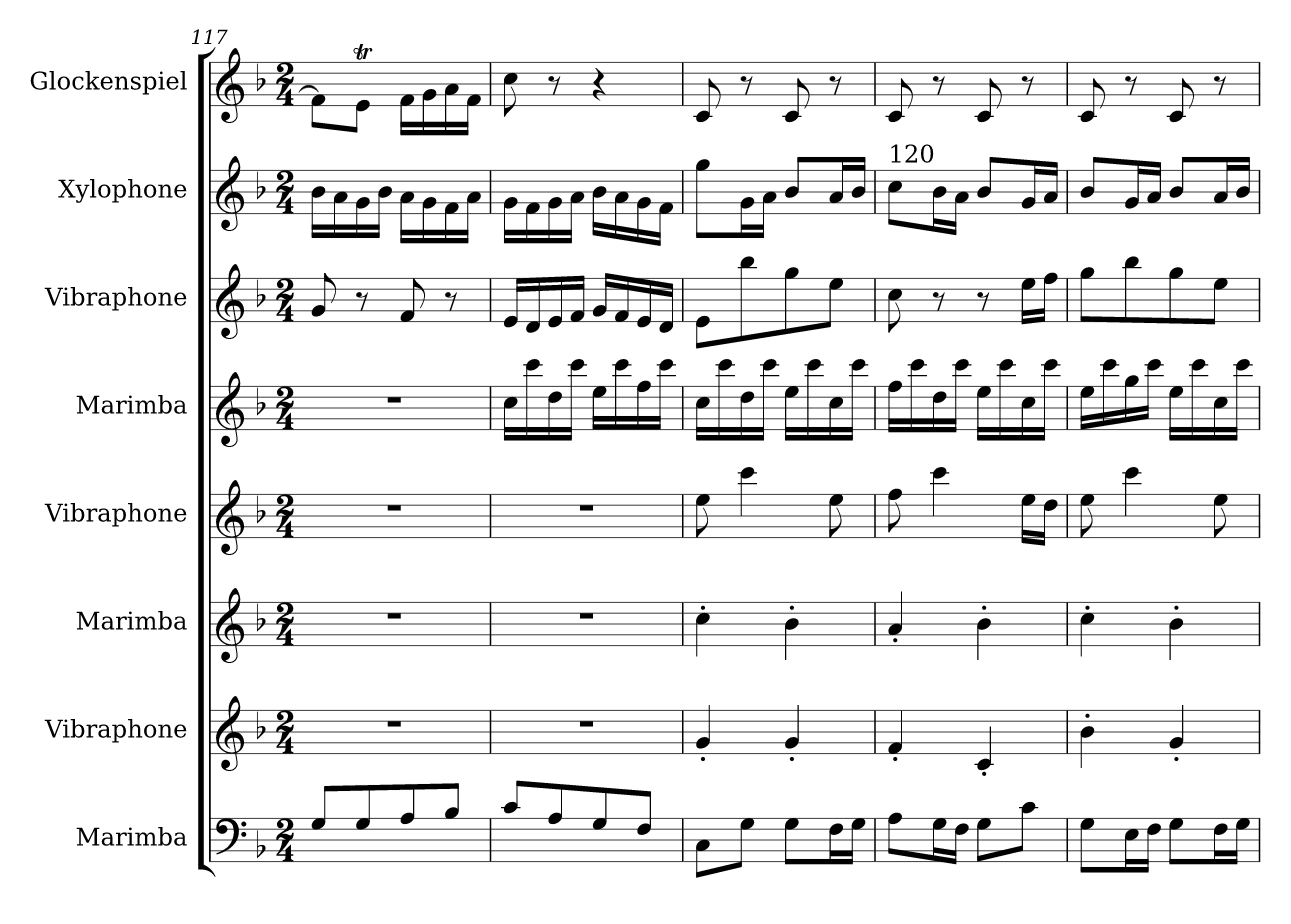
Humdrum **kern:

**kern	**kern	**kern	**kern	**kern	**kern	**kern	**kern
*part8	*part7	*part6	*part5	*part4	*part3	*part2	*part1
*staff8	*staff7	*staff6	*staff5	*staff4	*staff3	*staff2	*staff1
*I"Marimba	*I"Vibraphone	*I"Marimba	*I"Vibraphone	*I"Marimba	*I"Vibraphone	*I"Xylophone	*I"Glockenspiel
*I'Mrm.	*I'Vib.	*I'Mrm.	*I'Vib.	*I'Mrm.	*I'Vib.	*I'Xyl.	*I'Glock.
*clefF4	*clefG2	*clefG2	*clefG2	*clefG2	*clefG2	*clefG2	*clefG2
*	*	*	*	*	*	*ITrd-7c-12	*ITrd-14c-24
*k[b-]	*k[b-]	*k[b-]	*k[b-]	*k[b-]	*k[b-]	*k[b-]	*k[b-]
*M2/4	*M2/4	*M2/4	*M2/4	*M2/4	*M2/4	*M2/4	*M2/4
=117	=117	=117	=117	=117	=117	=117	=117
8G/L	2r	2r	2r	2r	8g/	16bb-\LL	8fff\L]
.	.	.	.	.	.	16aa\	.
8G/	.	.	.	.	8r	16gg\	8eeet\J
.	.	.	.	.	.	16bb-\JJ	.
8A/	.	.	.	.	8f/	16aa\LL	16fff\LL
.	.	.	.	.	.	16gg\	16ggg\
8B-/J	.	.	.	.	8r	16ff\	16aaa\
.	.	.	.	.	.	16aa\JJ	16fff\JJ
=118	=118	=118	=118	=118	=118	=118	=118
8c/L	2r	2r	2r	16cc\LL	16e/LL	16gg\LL	8cccc\
.	.	.	.	16ccc\	16d/	16ff\	.
8A/	.	.	.	16dd\	16e/	16gg\	8r
.	.	.	.	16ccc\JJ	16f/JJ	16aa\JJ	.
8G/	.	.	.	16ee\LL	16g/LL	16bb-\LL	4r
.	.	.	.	16ccc\	16f/	16aa\	.
8F/J	.	.	.	16ff\	16e/	16gg\	.
.	.	.	.	16ccc\JJ	16d/JJ	16ff\JJ	.
=119	=119	=119	=119	=119	=119	=119	=119
8C\L	4g'/	4cc'\	8ee\	16cc\LL	8e\L	8ggg\L	8ccc/
.	.	.	.	16ccc\	.	.	.
8G\J	.	.	4ccc\	16dd\	8bb-\	16gg\L	8r
.	.	.	.	16ccc\JJ	.	16aa\JJ	.
8G\L	4g'/	4b-'\	.	16ee\LL	8gg\	8bb-/L	8ccc/
.	.	.	.	16ccc\	.	.	.
16F\L	.	.	8ee\	16cc\	8ee\J	16aa/L	8r
16G\JJ	.	.	.	16ccc\JJ	.	16bb-/JJ	.
=120	=120	=120	=120	=120	=120	=120	=120
!	!	!	!	!	!	!LO:TX:a:t=120	!
8A\L	4f'/	4a'/	8ff\	16ff\LL	8cc\	8ccc\L	8ccc/
.	.	.	.	16ccc\	.	.	.
16G\L	.	.	4ccc\	16dd\	8r	16bb-\L	8r
16F\JJ	.	.	.	16ccc\JJ	.	16aa\JJ	.
8G\L	4c'/	4b-'\	.	16ee\LL	8r	8bb-/L	8ccc/
.	.	.	.	16ccc\	.	.	.
8c\J	.	.	16ee\LL	16cc\	16ee\LL	16gg/L	8r
.	.	.	16dd\JJ	16ccc\JJ	16ff\JJ	16aa/JJ	.
=121	=121	=121	=121	=121	=121	=121	=121
8G\L	4b-'\	4cc'\	8ee\	16ee\LL	8gg\L	8bb-/L	8ccc/
.	.	.	.	16ccc\	.	.	.
16E\L	.	.	4ccc\	16gg\	8bb-\	16gg/L	8r
16F\JJ	.	.	.	16ccc\JJ	.	16aa/JJ	.
8G\L	4g'/	4b-'\	.	16ee\LL	8gg\	8bb-/L	8ccc/
.	.	.	.	16ccc\	.	.	.
16F\L	.	.	8ee\	16cc\	8ee\J	16aa/L	8r
16G\JJ	.	.	.	16ccc\JJ	.	16bb-/JJ	.
=	=	=	=	=	=	=	=
*-	*-	*-	*-	*-	*-	*-	*-
